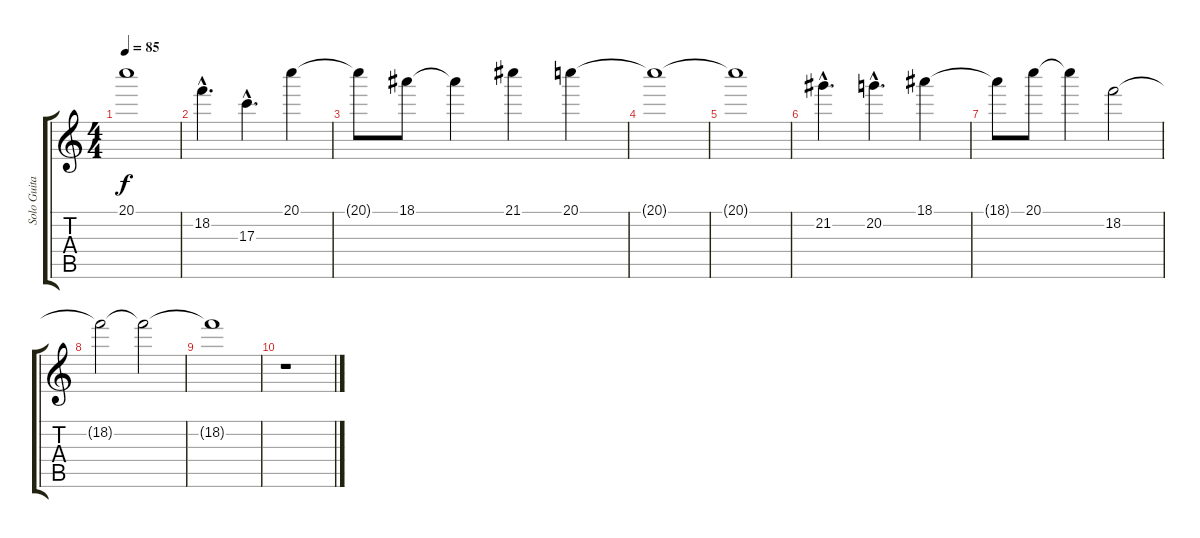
\track ("Solo Guitar" "Solo Guita") {instrument overdrivenguitar}
\staff {score tabs}
\tuning (E4 B3 G3 D3 A2 E2) {hide}
\ts (4 4)
\tempo 85
\clef g2
\ks c
20.1{t}.1{dy f} |
18.2{hac}.4{d volume 16} 17.3{hac}.4{d} 20.1.4 |
20.1{t}.8 18.1.8 18.1{t}.4 21.1.4 20.1.4{volume 3} |
20.1{t}.1 |
20.1{t}.1 |
21.2{hac}.4{d volume 16} 20.2{hac}.4{d} 18.1.4 |
18.1{t}.8 20.1.8 20.1{t}.4 18.2.2 |
18.2{t}.2 18.2{t}.2{volume 3} |
18.2{t}.1 |
r.1
